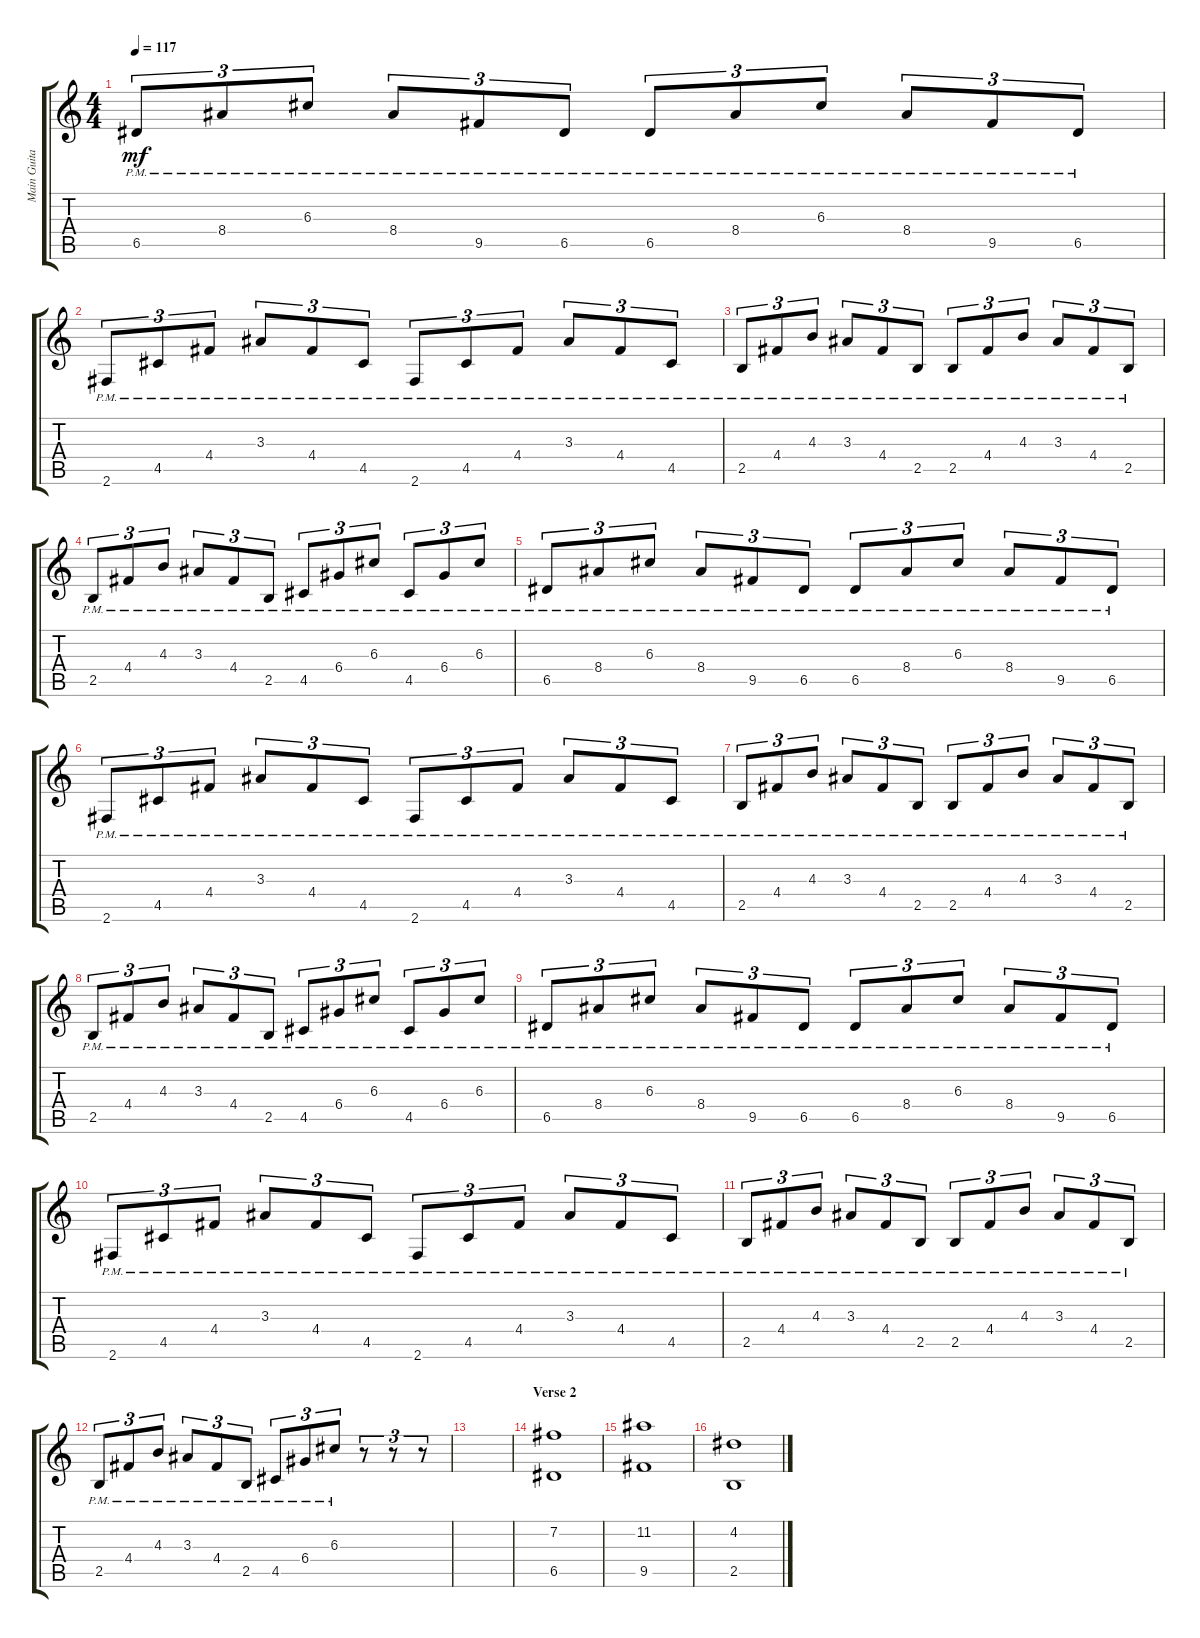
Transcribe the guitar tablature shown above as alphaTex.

\track ("Main Guitar" "Main Guita") {instrument electricguitarclean}
\staff {score tabs}
\tuning (E4 B3 G3 D3 A2 E2) {hide}
\ts (4 4)
\tempo 117
\clef g2
\ks c
6.5{pm}.8{tu (3 2) dy mf} 8.4{pm}.8{tu (3 2)} 6.3{pm}.8{tu (3 2)} 8.4{pm}.8{tu (3 2)} 9.5{pm}.8{tu (3 2)} 6.5{pm}.8{tu (3 2)} 6.5{pm}.8{tu (3 2)} 8.4{pm}.8{tu (3 2)} 6.3{pm}.8{tu (3 2)} 8.4{pm}.8{tu (3 2)} 9.5{pm}.8{tu (3 2)} 6.5{pm}.8{tu (3 2)} |
2.6{pm}.8{tu (3 2)} 4.5{pm}.8{tu (3 2)} 4.4{pm}.8{tu (3 2)} 3.3{pm}.8{tu (3 2)} 4.4{pm}.8{tu (3 2)} 4.5{pm}.8{tu (3 2)} 2.6{pm}.8{tu (3 2)} 4.5{pm}.8{tu (3 2)} 4.4{pm}.8{tu (3 2)} 3.3{pm}.8{tu (3 2)} 4.4{pm}.8{tu (3 2)} 4.5{pm}.8{tu (3 2)} |
2.5{pm}.8{tu (3 2)} 4.4{pm}.8{tu (3 2)} 4.3{pm}.8{tu (3 2)} 3.3{pm}.8{tu (3 2)} 4.4{pm}.8{tu (3 2)} 2.5{pm}.8{tu (3 2)} 2.5{pm}.8{tu (3 2)} 4.4{pm}.8{tu (3 2)} 4.3{pm}.8{tu (3 2)} 3.3{pm}.8{tu (3 2)} 4.4{pm}.8{tu (3 2)} 2.5{pm}.8{tu (3 2)} |
2.5{pm}.8{tu (3 2)} 4.4{pm}.8{tu (3 2)} 4.3{pm}.8{tu (3 2)} 3.3{pm}.8{tu (3 2)} 4.4{pm}.8{tu (3 2)} 2.5{pm}.8{tu (3 2)} 4.5{pm}.8{tu (3 2)} 6.4{pm}.8{tu (3 2)} 6.3{pm}.8{tu (3 2)} 4.5{pm}.8{tu (3 2)} 6.4{pm}.8{tu (3 2)} 6.3{pm}.8{tu (3 2)} |
6.5{pm}.8{tu (3 2)} 8.4{pm}.8{tu (3 2)} 6.3{pm}.8{tu (3 2)} 8.4{pm}.8{tu (3 2)} 9.5{pm}.8{tu (3 2)} 6.5{pm}.8{tu (3 2)} 6.5{pm}.8{tu (3 2)} 8.4{pm}.8{tu (3 2)} 6.3{pm}.8{tu (3 2)} 8.4{pm}.8{tu (3 2)} 9.5{pm}.8{tu (3 2)} 6.5{pm}.8{tu (3 2)} |
2.6{pm}.8{tu (3 2)} 4.5{pm}.8{tu (3 2)} 4.4{pm}.8{tu (3 2)} 3.3{pm}.8{tu (3 2)} 4.4{pm}.8{tu (3 2)} 4.5{pm}.8{tu (3 2)} 2.6{pm}.8{tu (3 2)} 4.5{pm}.8{tu (3 2)} 4.4{pm}.8{tu (3 2)} 3.3{pm}.8{tu (3 2)} 4.4{pm}.8{tu (3 2)} 4.5{pm}.8{tu (3 2)} |
2.5{pm}.8{tu (3 2)} 4.4{pm}.8{tu (3 2)} 4.3{pm}.8{tu (3 2)} 3.3{pm}.8{tu (3 2)} 4.4{pm}.8{tu (3 2)} 2.5{pm}.8{tu (3 2)} 2.5{pm}.8{tu (3 2)} 4.4{pm}.8{tu (3 2)} 4.3{pm}.8{tu (3 2)} 3.3{pm}.8{tu (3 2)} 4.4{pm}.8{tu (3 2)} 2.5{pm}.8{tu (3 2)} |
2.5{pm}.8{tu (3 2)} 4.4{pm}.8{tu (3 2)} 4.3{pm}.8{tu (3 2)} 3.3{pm}.8{tu (3 2)} 4.4{pm}.8{tu (3 2)} 2.5{pm}.8{tu (3 2)} 4.5{pm}.8{tu (3 2)} 6.4{pm}.8{tu (3 2)} 6.3{pm}.8{tu (3 2)} 4.5{pm}.8{tu (3 2)} 6.4{pm}.8{tu (3 2)} 6.3{pm}.8{tu (3 2)} |
6.5{pm}.8{tu (3 2)} 8.4{pm}.8{tu (3 2)} 6.3{pm}.8{tu (3 2)} 8.4{pm}.8{tu (3 2)} 9.5{pm}.8{tu (3 2)} 6.5{pm}.8{tu (3 2)} 6.5{pm}.8{tu (3 2)} 8.4{pm}.8{tu (3 2)} 6.3{pm}.8{tu (3 2)} 8.4{pm}.8{tu (3 2)} 9.5{pm}.8{tu (3 2)} 6.5{pm}.8{tu (3 2)} |
2.6{pm}.8{tu (3 2)} 4.5{pm}.8{tu (3 2)} 4.4{pm}.8{tu (3 2)} 3.3{pm}.8{tu (3 2)} 4.4{pm}.8{tu (3 2)} 4.5{pm}.8{tu (3 2)} 2.6{pm}.8{tu (3 2)} 4.5{pm}.8{tu (3 2)} 4.4{pm}.8{tu (3 2)} 3.3{pm}.8{tu (3 2)} 4.4{pm}.8{tu (3 2)} 4.5{pm}.8{tu (3 2)} |
2.5{pm}.8{tu (3 2)} 4.4{pm}.8{tu (3 2)} 4.3{pm}.8{tu (3 2)} 3.3{pm}.8{tu (3 2)} 4.4{pm}.8{tu (3 2)} 2.5{pm}.8{tu (3 2)} 2.5{pm}.8{tu (3 2)} 4.4{pm}.8{tu (3 2)} 4.3{pm}.8{tu (3 2)} 3.3{pm}.8{tu (3 2)} 4.4{pm}.8{tu (3 2)} 2.5{pm}.8{tu (3 2)} |
2.5{pm}.8{tu (3 2)} 4.4{pm}.8{tu (3 2)} 4.3{pm}.8{tu (3 2)} 3.3{pm}.8{tu (3 2)} 4.4{pm}.8{tu (3 2)} 2.5{pm}.8{tu (3 2)} 4.5{pm}.8{tu (3 2)} 6.4{pm}.8{tu (3 2)} 6.3{pm}.8{tu (3 2)} r.8{tu (3 2)} r.8{tu (3 2)} r.8{tu (3 2)} |
|
\section ("" "Verse 2")
(7.2 6.5).1 |
(11.2 9.5).1 |
(4.2 2.5).1
